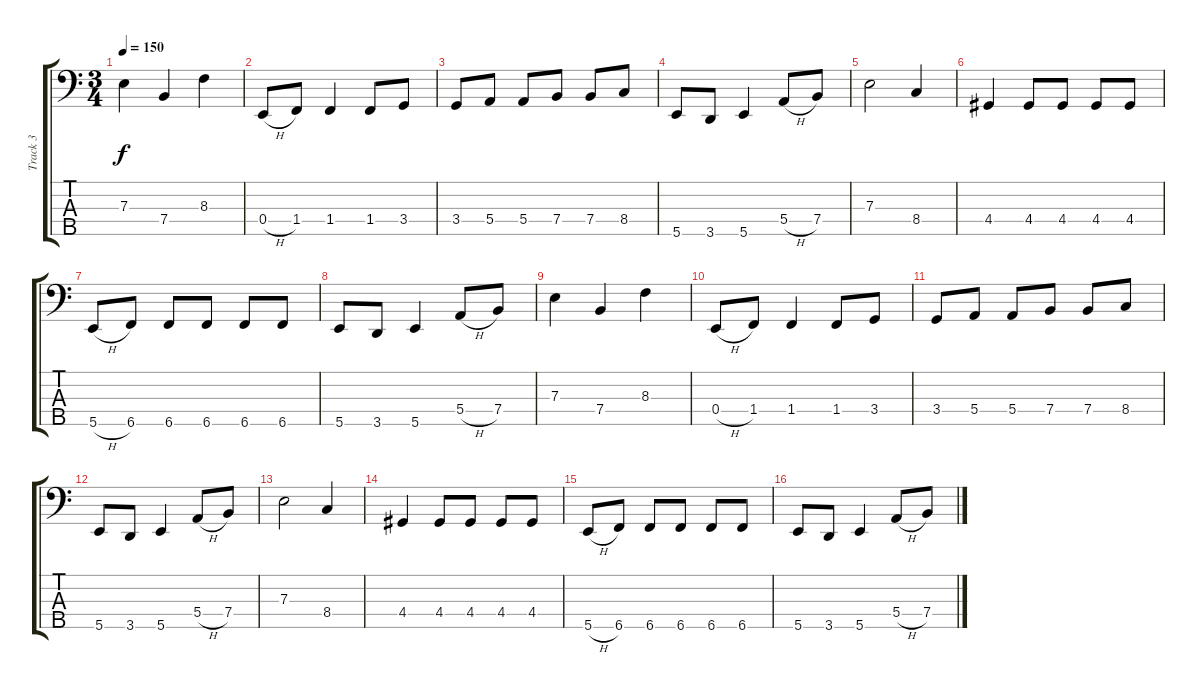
\track ("Track 3" "Track 3") {instrument electricbassfinger}
\staff {score tabs}
\tuning (G2 D2 A1 E1 B0) {hide}
\ts (3 4)
\tempo 150
\clef f4
\ks c
7.3.4{dy f} 7.4.4 8.3.4 |
0.4{h}.8 1.4.8 1.4.4 1.4.8 3.4.8 |
3.4.8 5.4.8 5.4.8 7.4.8 7.4.8 8.4.8 |
5.5.8 3.5.8 5.5.4 5.4{h}.8 7.4.8 |
7.3.2 8.4.4 |
4.4.4 4.4.8 4.4.8 4.4.8 4.4.8 |
5.5{h}.8 6.5.8 6.5.8 6.5.8 6.5.8 6.5.8 |
5.5.8 3.5.8 5.5.4 5.4{h}.8 7.4.8 |
7.3.4 7.4.4 8.3.4 |
0.4{h}.8 1.4.8 1.4.4 1.4.8 3.4.8 |
3.4.8 5.4.8 5.4.8 7.4.8 7.4.8 8.4.8 |
5.5.8 3.5.8 5.5.4 5.4{h}.8 7.4.8 |
7.3.2 8.4.4 |
4.4.4 4.4.8 4.4.8 4.4.8 4.4.8 |
5.5{h}.8 6.5.8 6.5.8 6.5.8 6.5.8 6.5.8 |
5.5.8 3.5.8 5.5.4 5.4{h}.8 7.4.8
